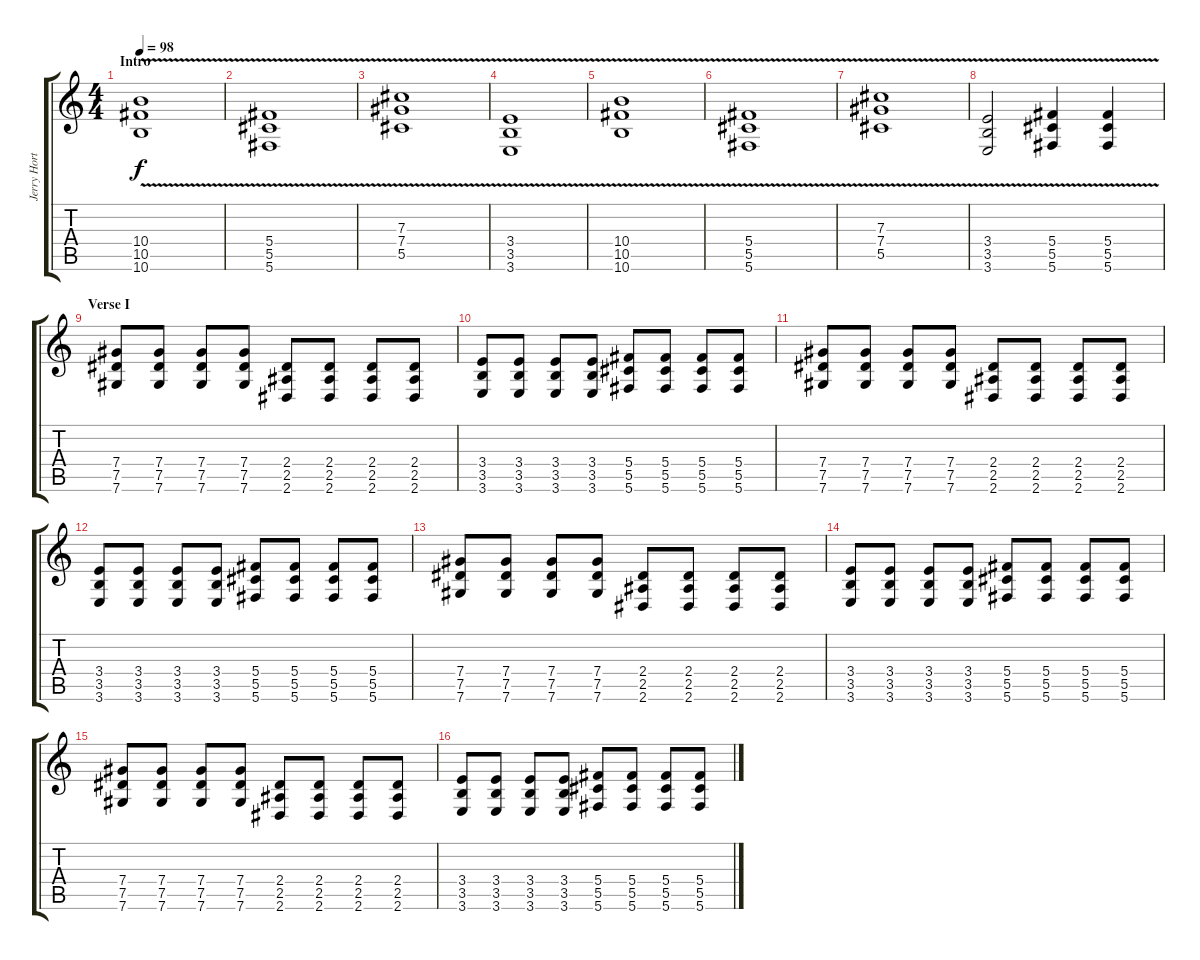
\track ("Jerry Horton - Guitar" "Jerry Hort") {instrument overdrivenguitar}
\staff {score tabs}
\tuning (Eb4 Bb3 Gb3 Db3 Ab2 Db2) {hide}
\ts (4 4)
\section ("" "Intro")
\tempo 98
\clef g2
\ks c
(10.4{v} 10.5{v} 10.6{v}).1{dy f instrument overdrivenguitar} |
(5.4{v} 5.5{v} 5.6{v}).1 |
(7.3{v} 7.4{v} 5.5{v}).1 |
(3.4{v} 3.5{v} 3.6{v}).1 |
(10.4{v} 10.5{v} 10.6{v}).1 |
(5.4{v} 5.5{v} 5.6{v}).1 |
(7.3{v} 7.4{v} 5.5{v}).1 |
(3.4{v} 3.5{v} 3.6{v}).2 (5.4{v} 5.5{v} 5.6{v}).4 (5.4{v} 5.5{v} 5.6{v}).4 |
\section ("" "Verse I")
(7.4 7.5 7.6).8 (7.4 7.5 7.6).8 (7.4 7.5 7.6).8 (7.4 7.5 7.6).8 (2.4 2.5 2.6).8 (2.4 2.5 2.6).8 (2.4 2.5 2.6).8 (2.4 2.5 2.6).8 |
(3.4 3.5 3.6).8 (3.4 3.5 3.6).8 (3.4 3.5 3.6).8 (3.4 3.5 3.6).8 (5.4 5.5 5.6).8 (5.4 5.5 5.6).8 (5.4 5.5 5.6).8 (5.4 5.5 5.6).8 |
(7.4 7.5 7.6).8 (7.4 7.5 7.6).8 (7.4 7.5 7.6).8 (7.4 7.5 7.6).8 (2.4 2.5 2.6).8 (2.4 2.5 2.6).8 (2.4 2.5 2.6).8 (2.4 2.5 2.6).8 |
(3.4 3.5 3.6).8 (3.4 3.5 3.6).8 (3.4 3.5 3.6).8 (3.4 3.5 3.6).8 (5.4 5.5 5.6).8 (5.4 5.5 5.6).8 (5.4 5.5 5.6).8 (5.4 5.5 5.6).8 |
(7.4 7.5 7.6).8 (7.4 7.5 7.6).8 (7.4 7.5 7.6).8 (7.4 7.5 7.6).8 (2.4 2.5 2.6).8 (2.4 2.5 2.6).8 (2.4 2.5 2.6).8 (2.4 2.5 2.6).8 |
(3.4 3.5 3.6).8 (3.4 3.5 3.6).8 (3.4 3.5 3.6).8 (3.4 3.5 3.6).8 (5.4 5.5 5.6).8 (5.4 5.5 5.6).8 (5.4 5.5 5.6).8 (5.4 5.5 5.6).8 |
(7.4 7.5 7.6).8 (7.4 7.5 7.6).8 (7.4 7.5 7.6).8 (7.4 7.5 7.6).8 (2.4 2.5 2.6).8 (2.4 2.5 2.6).8 (2.4 2.5 2.6).8 (2.4 2.5 2.6).8 |
(3.4 3.5 3.6).8 (3.4 3.5 3.6).8 (3.4 3.5 3.6).8 (3.4 3.5 3.6).8 (5.4 5.5 5.6).8 (5.4 5.5 5.6).8 (5.4 5.5 5.6).8 (5.4 5.5 5.6).8
